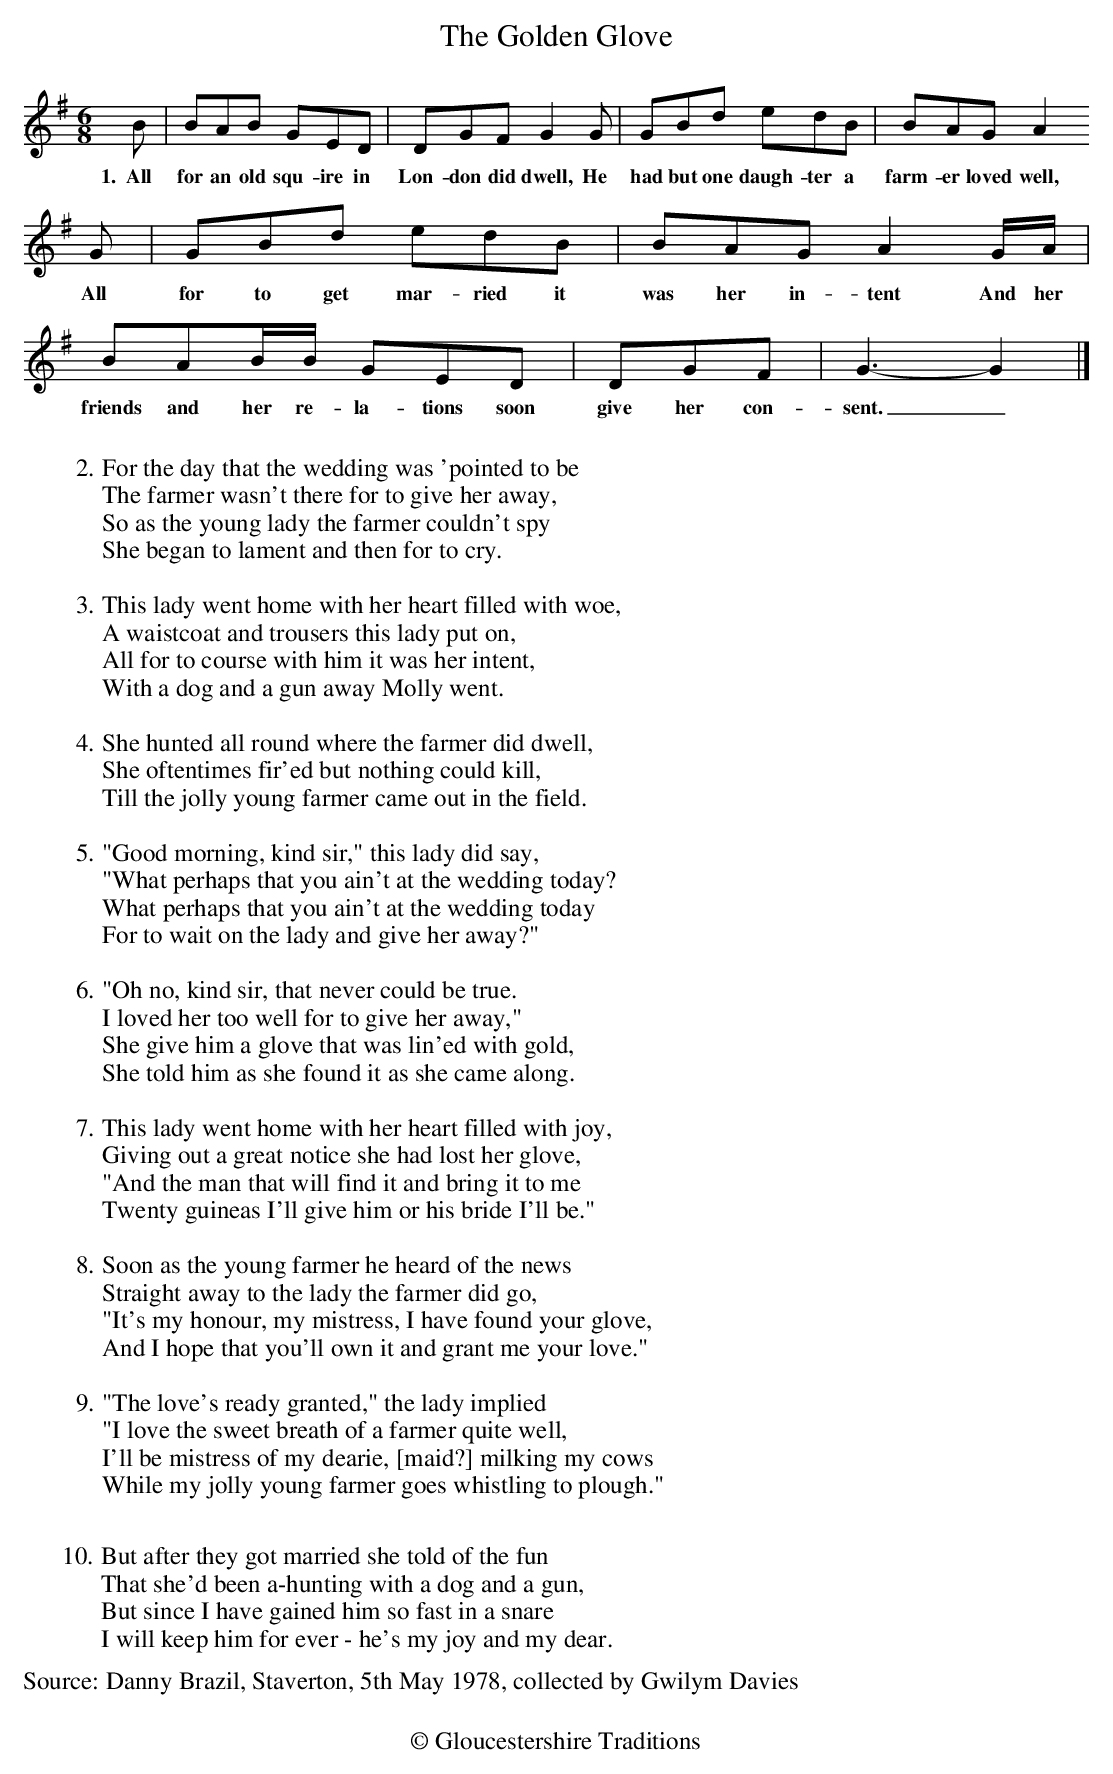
X:1
T: The Golden Glove
M: 6/8
L: 1/8
K: G
B | BAB GED | DGF G2G | GBd edB | BAG A2
w:1.~~All for an old squ-ire in Lon-don did dwell, He had but one daugh-ter a farm-er loved well,
G | GBd edB | BAG A2 G/A/ | BAB/B/ GED | DGF | G3-G2 |]
w:All for to get mar-ried it was her in-tent And her friends and her re-la-tions soon give her con-sent._
W:
W:2.For the day that the wedding was 'pointed to be
W:The farmer wasn't there for to give her away,
W:So as the young lady the farmer couldn't spy
W:She began to lament and then for to cry.
W:
W:3.This lady went home with her heart filled with woe,
W:A waistcoat and trousers this lady put on,
W:All for to course with him it was her intent,
W:With a dog and a gun away Molly went.
W:
W:4.She hunted all round where the farmer did dwell,
W:She oftentimes fir'ed but nothing could kill,
W:Till the jolly young farmer came out in the field.
W:
W:5."Good morning, kind sir," this lady did say,
W:"What perhaps that you ain't at the wedding today?
W:What perhaps that you ain't at the wedding today
W:For to wait on the lady and give her away?"
W:
W:6."Oh no, kind sir, that never could be true.
W:I loved her too well for to give her away,"
W:She give him a glove that was lin'ed with gold,
W:She told him as she found it as she came along.
W:
W:7.This lady went home with her heart filled with joy,
W:Giving out a great notice she had lost her glove,
W:"And the man that will find it and bring it to me
W:Twenty guineas I'll give him or his bride I'll be."
W:
W:8.Soon as the young farmer he heard of the news
W:Straight away to the lady the farmer did go,
W:"It's my honour, my mistress, I have found your glove,
W:And I hope that you'll own it and grant me your love."
W:
W:9."The love's ready granted," the lady implied
W:"I love the sweet breath of a farmer quite well,
W:I'll be mistress of my dearie, [maid?] milking my cows
W:While my jolly young farmer goes whistling to plough."
W:
W:10.But after they got married she told of the fun
W:That she'd been a-hunting with a dog and a gun,
W:But since I have gained him so fast in a snare
W:I will keep him for ever - he's my joy and my dear.
